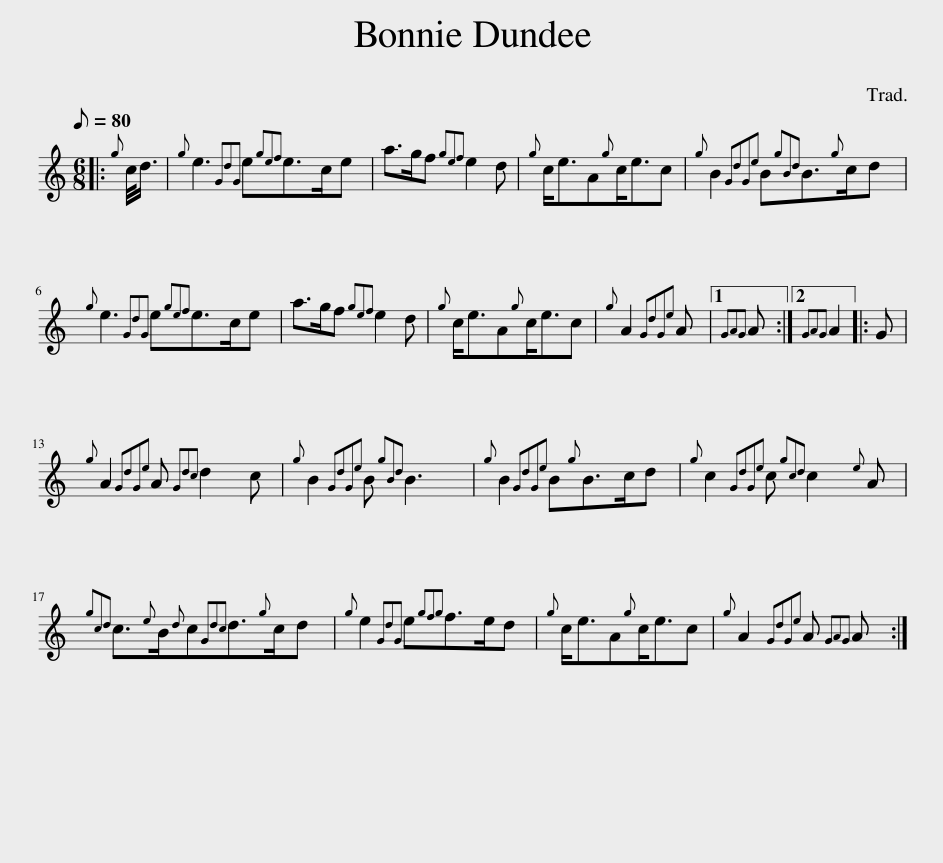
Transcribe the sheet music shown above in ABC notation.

X:1
L:1/8
Q:1/8=80
M:6/8
I:linebreak $
K:C
V:1 treble
V:1
|:{g} c/<d/ |{g} e3{GdG} e{gef}e>ce | a>gf{gef} e2 d |{g} c<eA{g}c<ec |{g} B2{GdGe} B{gBd}B3/2{g}c/d |$ %5
{g} e3{GdG} e{gef}e>ce | a>gf{gef} e2 d |{g} c<eA{g}c<ec |{g} A2{GdGe} A |1{GAG} A :|2 %10
{GAG} A2 |: G |${g} A2{GdGe} A{Gdc} d2 c |{g} B2{GdGe} B{gBd} B3 |{g} B2{GdGe} B{g}B>cd | %15
{g} c2{GdGe} c{gcd} c2{e} A |${gcd} c3/2{e}B/{d}c{Gdc}d3/2{g}c/d |{g} e2{GdG} e{gfg}f>ed |{g} c<eA{g}c<ec |{g} A2{GdGe} A{GAG} A :| %20
